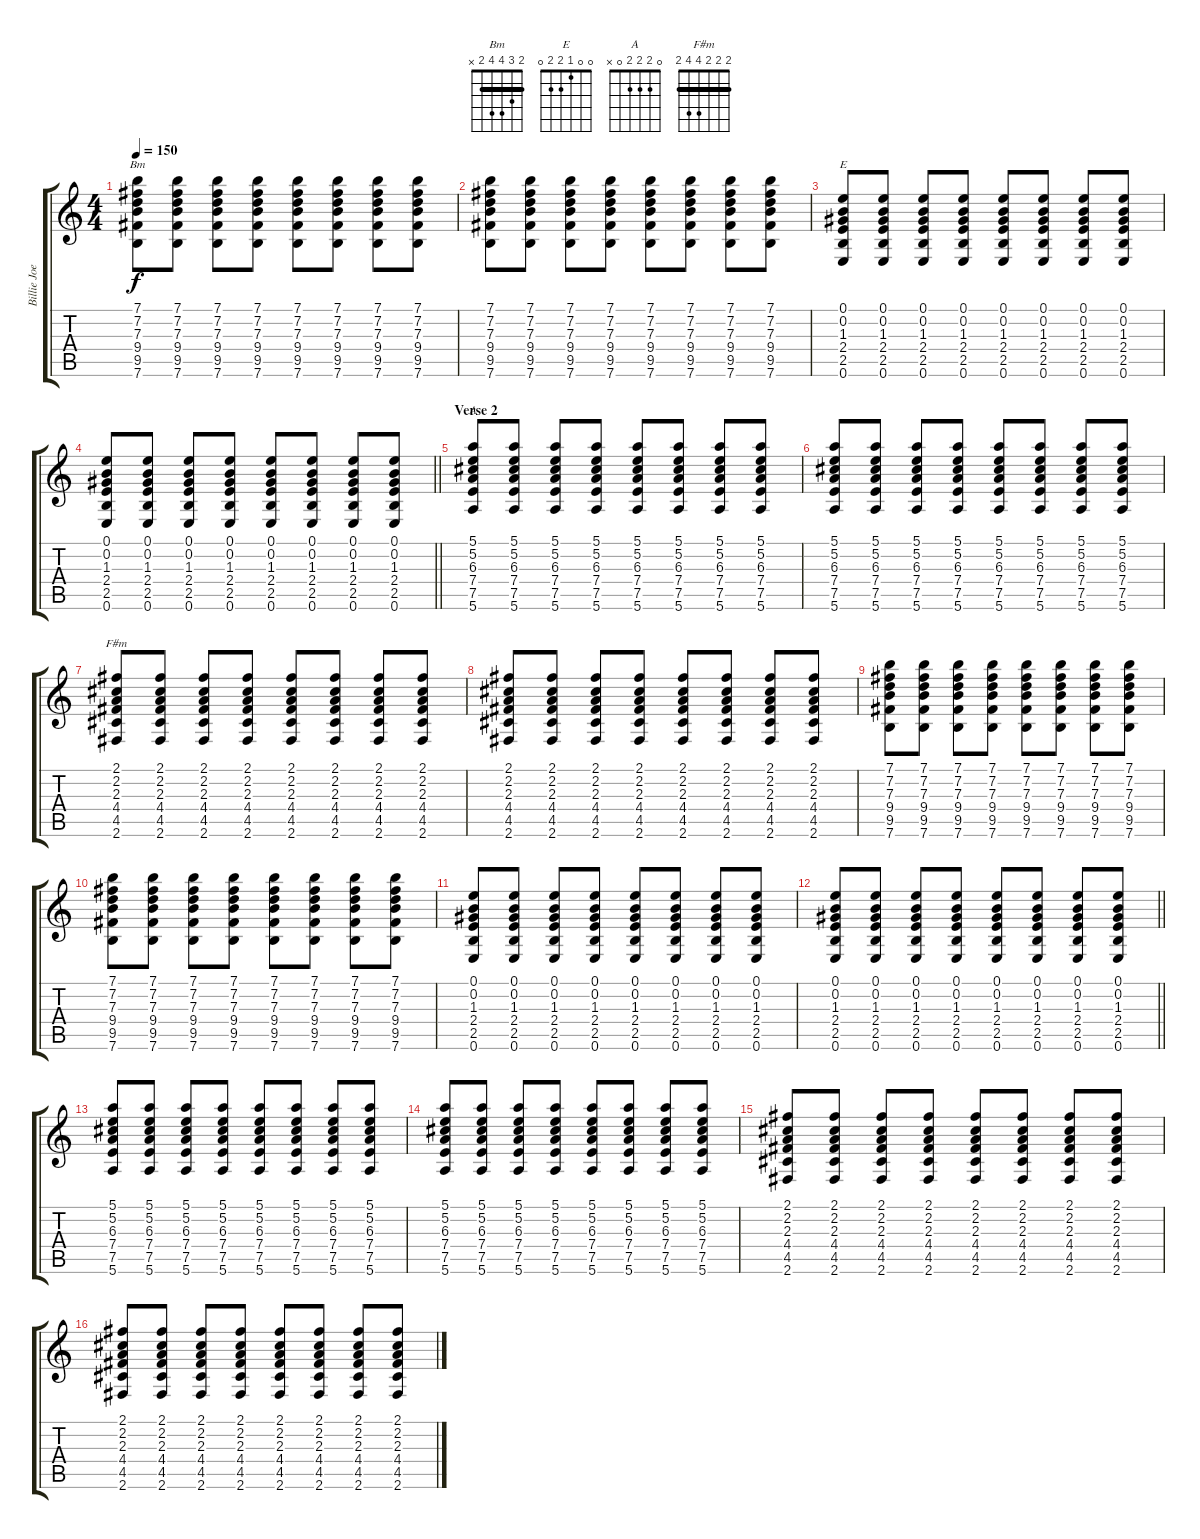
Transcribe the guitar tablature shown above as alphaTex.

\track ("Billie Joe Armstrong (Acoustic Guitar 1)" "Billie Joe") {instrument electricguitarclean}
\staff {score tabs}
\tuning (E4 B3 G3 D3 A2 E2) {hide}
\chord ("Bm" 2 3 4 4 2 x) {barre 2}
\chord ("E" 0 0 1 2 2 0)
\chord ("A" 0 2 2 2 0 x)
\chord ("F#m" 2 2 2 4 4 2) {barre 2}
\ts (4 4)
\tempo 150
\clef g2
\ks c
(7.1 7.2 7.3 9.4 9.5 7.6).8{ch "Bm" dy f} (7.1 7.2 7.3 9.4 9.5 7.6).8 (7.1 7.2 7.3 9.4 9.5 7.6).8 (7.1 7.2 7.3 9.4 9.5 7.6).8 (7.1 7.2 7.3 9.4 9.5 7.6).8 (7.1 7.2 7.3 9.4 9.5 7.6).8 (7.1 7.2 7.3 9.4 9.5 7.6).8 (7.1 7.2 7.3 9.4 9.5 7.6).8 |
(7.1 7.2 7.3 9.4 9.5 7.6).8 (7.1 7.2 7.3 9.4 9.5 7.6).8 (7.1 7.2 7.3 9.4 9.5 7.6).8 (7.1 7.2 7.3 9.4 9.5 7.6).8 (7.1 7.2 7.3 9.4 9.5 7.6).8 (7.1 7.2 7.3 9.4 9.5 7.6).8 (7.1 7.2 7.3 9.4 9.5 7.6).8 (7.1 7.2 7.3 9.4 9.5 7.6).8 |
(0.1 0.2 1.3 2.4 2.5 0.6).8{ch "E"} (0.1 0.2 1.3 2.4 2.5 0.6).8 (0.1 0.2 1.3 2.4 2.5 0.6).8 (0.1 0.2 1.3 2.4 2.5 0.6).8 (0.1 0.2 1.3 2.4 2.5 0.6).8 (0.1 0.2 1.3 2.4 2.5 0.6).8 (0.1 0.2 1.3 2.4 2.5 0.6).8 (0.1 0.2 1.3 2.4 2.5 0.6).8 |
\barLineRight lightlight
(0.1 0.2 1.3 2.4 2.5 0.6).8 (0.1 0.2 1.3 2.4 2.5 0.6).8 (0.1 0.2 1.3 2.4 2.5 0.6).8 (0.1 0.2 1.3 2.4 2.5 0.6).8 (0.1 0.2 1.3 2.4 2.5 0.6).8 (0.1 0.2 1.3 2.4 2.5 0.6).8 (0.1 0.2 1.3 2.4 2.5 0.6).8 (0.1 0.2 1.3 2.4 2.5 0.6).8 |
\section ("" "Verse 2")
(5.1 5.2 6.3 7.4 7.5 5.6).8{ch "A"} (5.1 5.2 6.3 7.4 7.5 5.6).8 (5.1 5.2 6.3 7.4 7.5 5.6).8 (5.1 5.2 6.3 7.4 7.5 5.6).8 (5.1 5.2 6.3 7.4 7.5 5.6).8 (5.1 5.2 6.3 7.4 7.5 5.6).8 (5.1 5.2 6.3 7.4 7.5 5.6).8 (5.1 5.2 6.3 7.4 7.5 5.6).8 |
(5.1 5.2 6.3 7.4 7.5 5.6).8 (5.1 5.2 6.3 7.4 7.5 5.6).8 (5.1 5.2 6.3 7.4 7.5 5.6).8 (5.1 5.2 6.3 7.4 7.5 5.6).8 (5.1 5.2 6.3 7.4 7.5 5.6).8 (5.1 5.2 6.3 7.4 7.5 5.6).8 (5.1 5.2 6.3 7.4 7.5 5.6).8 (5.1 5.2 6.3 7.4 7.5 5.6).8 |
(2.1 2.2 2.3 4.4 4.5 2.6).8{ch "F#m"} (2.1 2.2 2.3 4.4 4.5 2.6).8 (2.1 2.2 2.3 4.4 4.5 2.6).8 (2.1 2.2 2.3 4.4 4.5 2.6).8 (2.1 2.2 2.3 4.4 4.5 2.6).8 (2.1 2.2 2.3 4.4 4.5 2.6).8 (2.1 2.2 2.3 4.4 4.5 2.6).8 (2.1 2.2 2.3 4.4 4.5 2.6).8 |
(2.1 2.2 2.3 4.4 4.5 2.6).8 (2.1 2.2 2.3 4.4 4.5 2.6).8 (2.1 2.2 2.3 4.4 4.5 2.6).8 (2.1 2.2 2.3 4.4 4.5 2.6).8 (2.1 2.2 2.3 4.4 4.5 2.6).8 (2.1 2.2 2.3 4.4 4.5 2.6).8 (2.1 2.2 2.3 4.4 4.5 2.6).8 (2.1 2.2 2.3 4.4 4.5 2.6).8 |
(7.1 7.2 7.3 9.4 9.5 7.6).8 (7.1 7.2 7.3 9.4 9.5 7.6).8 (7.1 7.2 7.3 9.4 9.5 7.6).8 (7.1 7.2 7.3 9.4 9.5 7.6).8 (7.1 7.2 7.3 9.4 9.5 7.6).8 (7.1 7.2 7.3 9.4 9.5 7.6).8 (7.1 7.2 7.3 9.4 9.5 7.6).8 (7.1 7.2 7.3 9.4 9.5 7.6).8 |
(7.1 7.2 7.3 9.4 9.5 7.6).8 (7.1 7.2 7.3 9.4 9.5 7.6).8 (7.1 7.2 7.3 9.4 9.5 7.6).8 (7.1 7.2 7.3 9.4 9.5 7.6).8 (7.1 7.2 7.3 9.4 9.5 7.6).8 (7.1 7.2 7.3 9.4 9.5 7.6).8 (7.1 7.2 7.3 9.4 9.5 7.6).8 (7.1 7.2 7.3 9.4 9.5 7.6).8 |
(0.1 0.2 1.3 2.4 2.5 0.6).8 (0.1 0.2 1.3 2.4 2.5 0.6).8 (0.1 0.2 1.3 2.4 2.5 0.6).8 (0.1 0.2 1.3 2.4 2.5 0.6).8 (0.1 0.2 1.3 2.4 2.5 0.6).8 (0.1 0.2 1.3 2.4 2.5 0.6).8 (0.1 0.2 1.3 2.4 2.5 0.6).8 (0.1 0.2 1.3 2.4 2.5 0.6).8 |
\barLineRight lightlight
(0.1 0.2 1.3 2.4 2.5 0.6).8 (0.1 0.2 1.3 2.4 2.5 0.6).8 (0.1 0.2 1.3 2.4 2.5 0.6).8 (0.1 0.2 1.3 2.4 2.5 0.6).8 (0.1 0.2 1.3 2.4 2.5 0.6).8 (0.1 0.2 1.3 2.4 2.5 0.6).8 (0.1 0.2 1.3 2.4 2.5 0.6).8 (0.1 0.2 1.3 2.4 2.5 0.6).8 |
(5.1 5.2 6.3 7.4 7.5 5.6).8 (5.1 5.2 6.3 7.4 7.5 5.6).8 (5.1 5.2 6.3 7.4 7.5 5.6).8 (5.1 5.2 6.3 7.4 7.5 5.6).8 (5.1 5.2 6.3 7.4 7.5 5.6).8 (5.1 5.2 6.3 7.4 7.5 5.6).8 (5.1 5.2 6.3 7.4 7.5 5.6).8 (5.1 5.2 6.3 7.4 7.5 5.6).8 |
(5.1 5.2 6.3 7.4 7.5 5.6).8 (5.1 5.2 6.3 7.4 7.5 5.6).8 (5.1 5.2 6.3 7.4 7.5 5.6).8 (5.1 5.2 6.3 7.4 7.5 5.6).8 (5.1 5.2 6.3 7.4 7.5 5.6).8 (5.1 5.2 6.3 7.4 7.5 5.6).8 (5.1 5.2 6.3 7.4 7.5 5.6).8 (5.1 5.2 6.3 7.4 7.5 5.6).8 |
(2.1 2.2 2.3 4.4 4.5 2.6).8 (2.1 2.2 2.3 4.4 4.5 2.6).8 (2.1 2.2 2.3 4.4 4.5 2.6).8 (2.1 2.2 2.3 4.4 4.5 2.6).8 (2.1 2.2 2.3 4.4 4.5 2.6).8 (2.1 2.2 2.3 4.4 4.5 2.6).8 (2.1 2.2 2.3 4.4 4.5 2.6).8 (2.1 2.2 2.3 4.4 4.5 2.6).8 |
(2.1 2.2 2.3 4.4 4.5 2.6).8 (2.1 2.2 2.3 4.4 4.5 2.6).8 (2.1 2.2 2.3 4.4 4.5 2.6).8 (2.1 2.2 2.3 4.4 4.5 2.6).8 (2.1 2.2 2.3 4.4 4.5 2.6).8 (2.1 2.2 2.3 4.4 4.5 2.6).8 (2.1 2.2 2.3 4.4 4.5 2.6).8 (2.1 2.2 2.3 4.4 4.5 2.6).8
